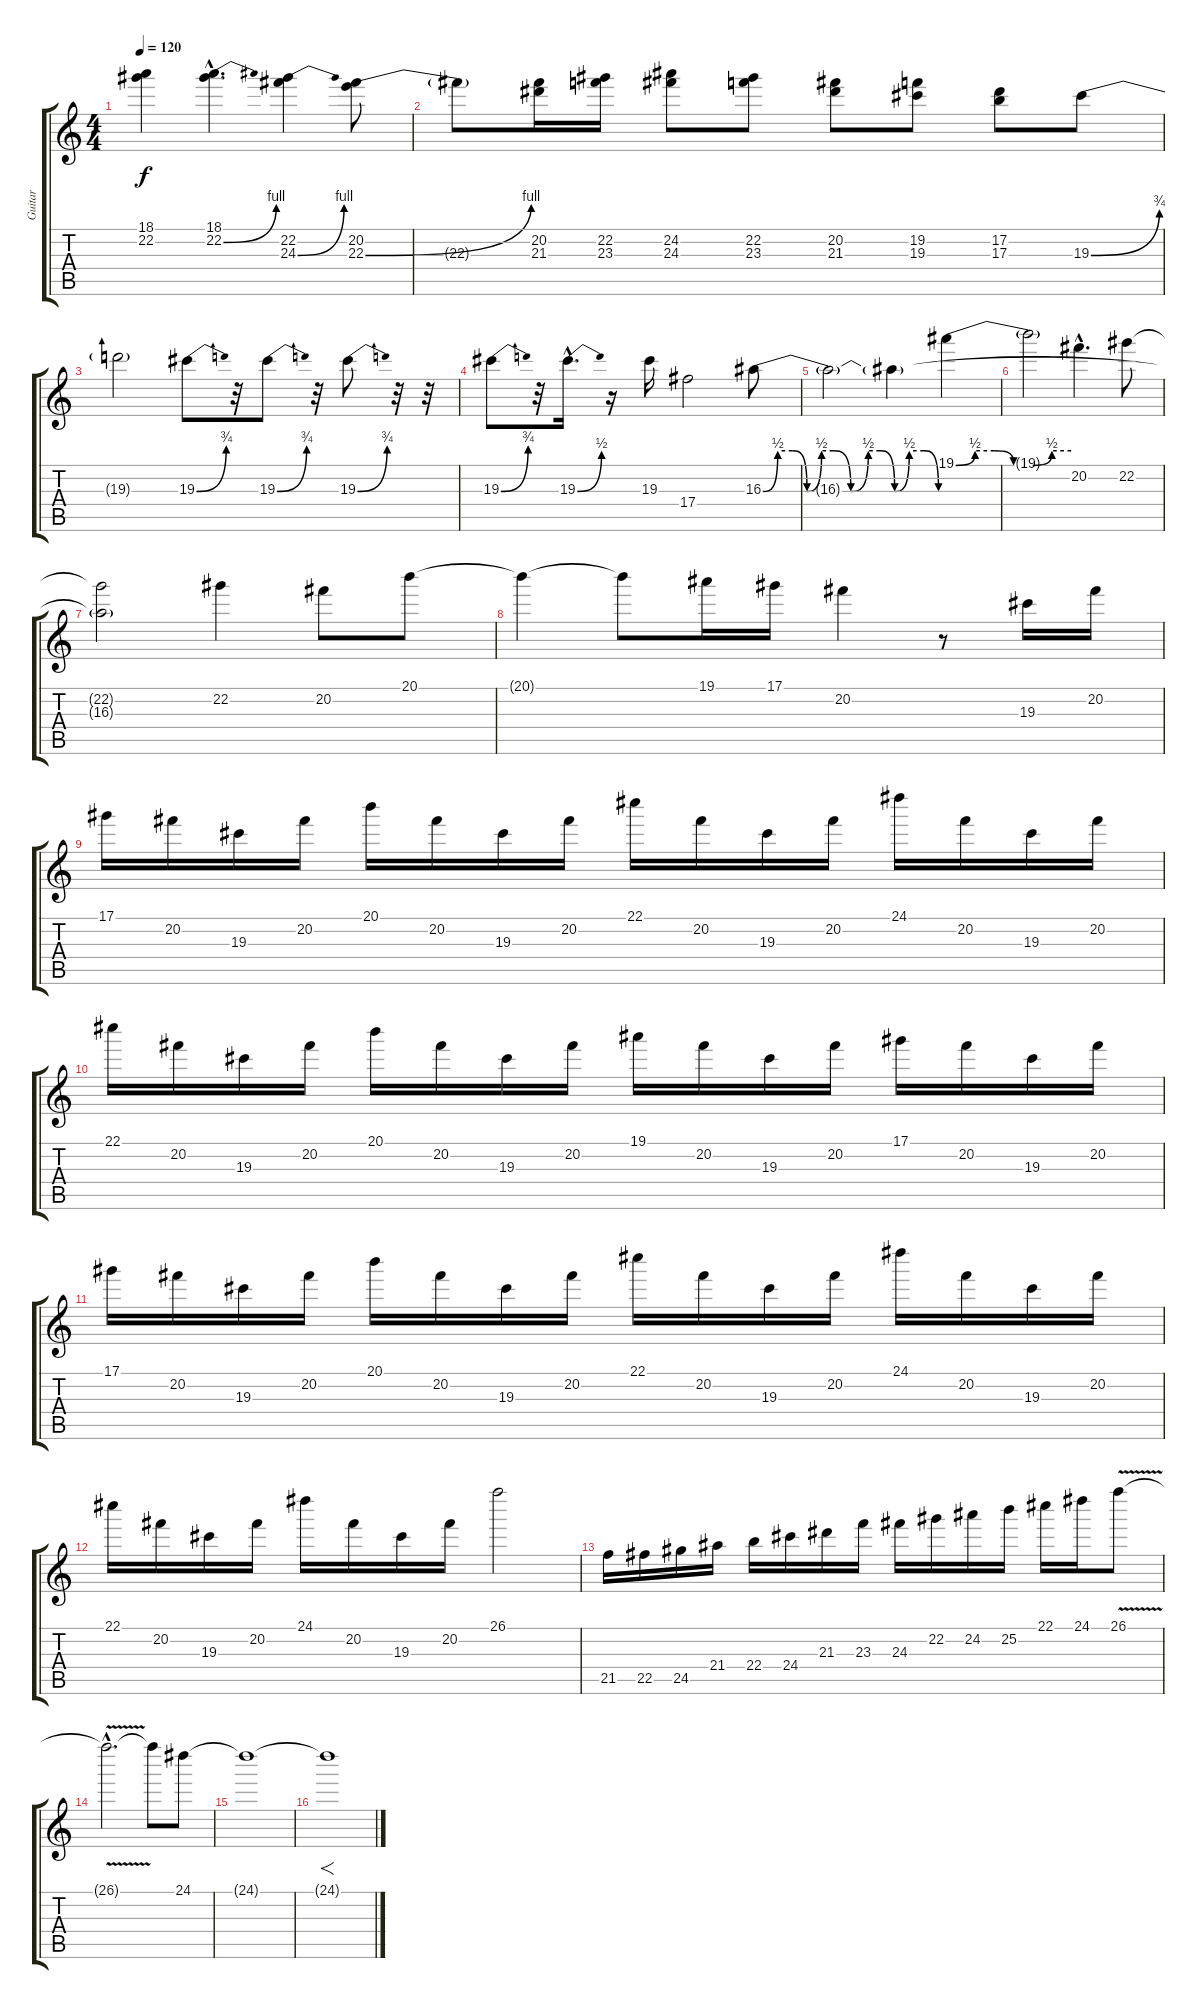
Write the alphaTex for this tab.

\track ("Guitar" "Guitar") {instrument distortionguitar}
\staff {score tabs}
\tuning (Eb4 Bb3 Gb3 Db3 Ab2 Eb2) {hide}
\ts (4 4)
\tempo 120
\clef g2
\ks c
(18.1{t} 22.2{t}).4{dy f} (18.1{hac} 22.2{be (bend 0 0 60 4) hac}).4{d} (22.2 24.3{be (bend 0 0 60 4)}).4 (20.2 22.3{be (bend 0 0 60 4)}).8 |
22.3{t}.8 (20.2 21.3).16 (22.2 23.3).16 (24.2 24.3).8 (22.2 23.3).8 (20.2 21.3).8 (19.2 19.3).8 (17.2 17.3).8 19.3{be (bend 0 0 60 3)}.8 |
19.3{t}.2 19.3{be (bend 0 0 60 3)}.8 r.32 19.3{be (bend 0 0 60 3)}.8 r.32 19.3{be (bend 0 0 60 3)}.8 r.32 r.32 |
19.3{be (bend 0 0 60 3)}.8 r.32 19.3{be (bend 0 0 60 2) hac}.16{d} r.16 19.3.16 17.4.2 16.3{be (custom 0 0 5 2 10 2 15 0 20 2 24 2 30 0 36 2 40 2 45 0 50 2 55 2 60 0)}.8 |
16.3{t}.2 16.3{t}.4 19.1{be (custom 0 0 10 2 20 2 30 0 40 0 50 2 60 2)}.4 |
19.1{t}.2 20.2{hac}.4{d} 22.2.8 |
(22.2{t} 16.3{t}).2 22.2.4 20.2.8 20.1.8 |
20.1{t}.4 20.1{t}.8 19.1.16 17.1.16 20.2.4 r.8 19.3.16 20.2.16 |
17.1.16 20.2.16 19.3.16 20.2.16 20.1.16 20.2.16 19.3.16 20.2.16 22.1.16 20.2.16 19.3.16 20.2.16 24.1.16 20.2.16 19.3.16 20.2.16 |
22.1.16 20.2.16 19.3.16 20.2.16 20.1.16 20.2.16 19.3.16 20.2.16 19.1.16 20.2.16 19.3.16 20.2.16 17.1.16 20.2.16 19.3.16 20.2.16 |
17.1.16 20.2.16 19.3.16 20.2.16 20.1.16 20.2.16 19.3.16 20.2.16 22.1.16 20.2.16 19.3.16 20.2.16 24.1.16 20.2.16 19.3.16 20.2.16 |
22.1.16 20.2.16 19.3.16 20.2.16 24.1.16 20.2.16 19.3.16 20.2.16 26.1.2 |
21.5.16 22.5.16 24.5.16 21.4.16 22.4.16 24.4.16 21.3.16 23.3.16 24.3.16 22.2.16 24.2.16 25.2.16 22.1.16 24.1.16 26.1{v}.8 |
26.1{hac t}.2{d} 26.1{t}.8 24.1.8 |
24.1{t}.1 |
24.1{t}.1{f}
